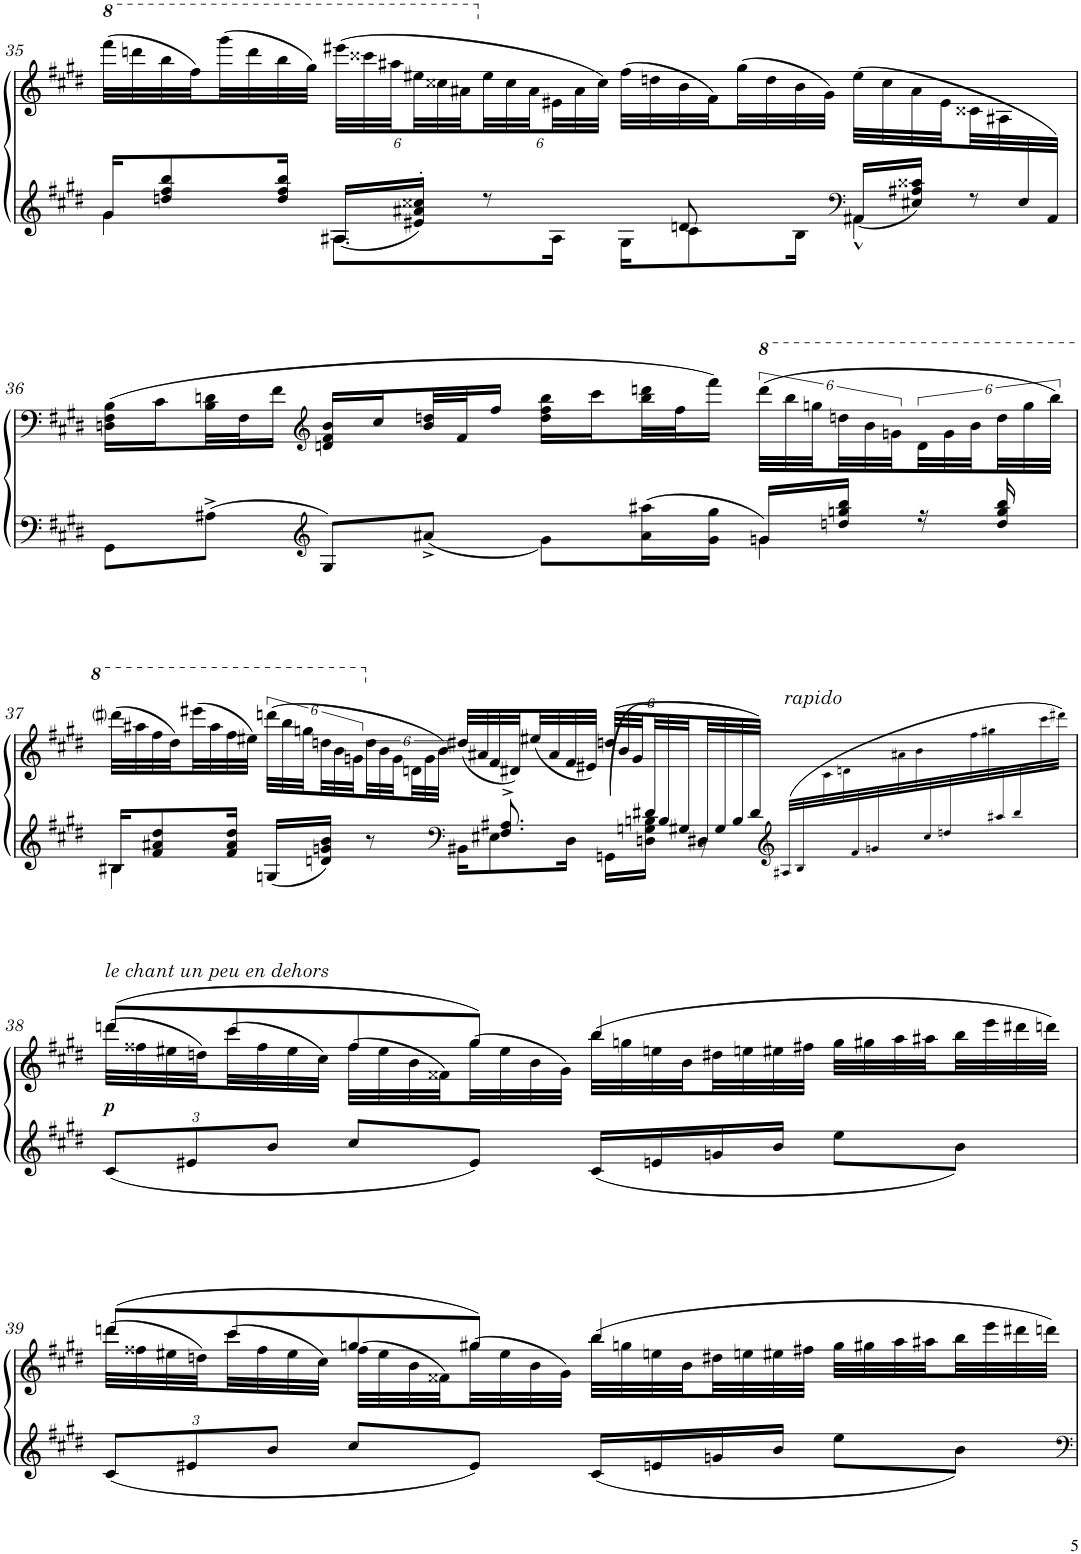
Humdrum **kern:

**kern	**kern	**dynam
*part1	*part1	*part1
*staff2	*staff1	*staff1/2
*I"Piano	*	*
*I'Pno	*	*
!!LO:PB:g=z
*clefG2	*clefG2	*
*k[f#c#g#d#]	*k[f#c#g#d#]	*
*M4/4	*M4/4	*
*met(c)	*met(c)	*
=35	=35	=35
*^	*	*
*	*^	*	*
*	*	*	*8va	*
2...ryy	16g#/KL	4g#\	(32ffff#\LLL	.
.	.	.	32ddddn\	.
.	8ddn/ 8ff#/ 8bb/	.	32bbb\	.
.	.	.	32fff#\)	.
.	.	.	(32gggg#\	.
.	.	.	32dddd\	.
.	16dd/ 16ff#/ 16bb/Jk	.	32bbb\	.
.	.	.	32ggg#\JJJ)	.
*	*	*	*Xbrackettup	*
.	16A#X/LL	8.A#\L	(48eeee#X\LLL	.
.	.	.	48cccc##X\	.
.	.	.	48aaa#X\JJ	.
.	16e#X/' 16a#X/' 16cc##X/'JJ	.	48eee#X\LL	.
.	.	.	48ccc##X\	.
.	.	.	48aa#X\	.
*	*	*	*X8va	*
.	8r	.	48ee#\	.
.	.	.	48cc##\	.
.	.	.	48a#\JJ	.
.	.	16A#\Jk	48e#X\LL	.
.	.	.	48a#\	.
.	.	.	48cc##\JJJ)	.
.	16ryy	16G#\KL	(32ff#\LLL	.
.	.	.	32ddn\	.
.	8dn/	8c#\	32b\	.
.	.	.	32f#\)	.
.	.	.	(32gg#\	.
.	.	.	32dd\	.
.	16ryy	16B\Jk	32b\	.
.	.	.	32g#\JJJ)	.
*clefF4	*	*	*	*
.	16AA#X^^/LL	4AA#\	(32ee#\LLL	.
.	.	.	32cc##\	.
.	16E#X/ 16A#X/ 16c##X/JJ	.	32a#\	.
.	.	.	32e#\	.
.	8r	.	32c##X\	.
.	.	.	32A#X\	.
32E#/	.	.	16ryy	.
32AA#/JJJ)	.	.	.	.
*	*v	*v	*	*
!!LO:LB:g=z
=36	=36	=36	=36
8GG#\L	2.ryy	(16Dn\ 16F#\ 16B\LL	.
.	.	16c#\	.
8A#X^>\J	.	32B\ 32dn\L	.
.	.	32F#\J	.
.	.	16f#\JJ	.
*clefG2	*	*clefG2	*
8G#/L	.	16dn/ 16f#/ 16b/LL	.
.	.	16cc#/	.
8a#X^</J	.	32b/ 32ddn/L	.
.	.	32f#/J	.
.	.	16ff#/JJ	.
8g#\L	.	16dd\ 16ff#\ 16bb\LL	.
.	.	16ccc#\	.
16a#\ 16aa#X\L	.	32bb\ 32dddn\L	.
.	.	32ff#\J	.
16g#\ 16gg#\JJ	.	16fff#\JJ)	.
*	*	*8va	*
*	*	*brackettup	*
16gn/LL	4g\	(48dddd\LLL	.
.	.	48bbb\	.
.	.	48gggn\JJ	.
16ddn/ 16ggn/ 16bb/JJ	.	48dddn\LL	.
.	.	48bb\	.
.	.	48ggn\	.
16r	.	48dd\	.
.	.	48gg\	.
.	.	48bb\JJ	.
16dd/ 16gg/ 16bb/	.	48ddd\LL	.
.	.	48ggg\	.
.	.	48bbb\JJJ)	.
!!LO:LB:g=z
=37	=37	=37	=37
*	*^	*^	*
16ryy	16B#X/KL	4B#\	(32dddd#i\LLL	16ryy	.
.	.	.	32aaa#X\	.	.
*	*	*	*v	*v	*
.	8f#/ 8a#X/ 8dd#/	.	32fff#\	.
.	.	.	32ddd#\)	.
.	.	.	(32eeee#X\	.
.	.	.	32aaa#\	.
.	16f#/ 16a#/ 16dd#/Jk	.	32fff#\	.
.	.	.	32eee#X\JJJ)	.
.	16Gn/LL	4ryy	(48ddddn\LLL	.
.	.	.	48bbb\	.
.	.	.	48gggn\JJ	.
.	16dn/ 16gn/ 16b/JJ	.	48dddn\LL	.
.	.	.	48bb\	.
.	.	.	48ggn\	.
*	*	*	*X8va	*
.	8r	.	48dd\	.
.	.	.	48b\	.
.	.	.	48g\JJ	.
.	.	.	48dn\LL	.
.	.	.	48g\	.
.	.	.	48b\JJJ)	.
*clefF4	*	*	*	*
.	16ryy	16BB#X\KL	(32dd#X/LLL	.
.	.	.	32a#X/	.
.	8.F#/^ 8.A#X/^	8E#X\	32f#/	.
.	.	.	32d#X/)	.
.	.	.	(32ee#X/	.
.	.	.	32a#/	.
.	.	16D#\Jk	32f#/	.
.	.	.	32e#X/JJJ)	.
*	*	*	*Xbrackettup	*
.	4ryy	16GGn\LL	(>48ddn/LLL	.
.	.	.	48b/	.
.	.	.	48g/JJ	.
48d#X/LL	.	16Dn\ 16Gn\ 16Bn\JJ	8.ryy	.
48B/	.	.	.	.
48G#X/	.	.	.	.
32D#X/	.	8r	.	.
32G#/	.	.	.	.
32B/	.	.	.	.
32d#/JJJ)	.	.	.	.
*clefG2	*	*	*	*
!LO:TX:a:i:t=rapido	!	!	!	!
2ryy	(32A#X!/LLL	2ryy	2ryy	.
.	32B!/	.	.	.
*	*	*	*^	*
.	16ryy	.	.	32c#!\	.
.	.	.	.	32dn!\	.
.	32f#!/	.	.	16ryy	.
.	32gn!/	.	.	.	.
.	16ryy	.	.	32a#X!\	.
.	.	.	.	32b!\	.
.	32cc#!/	.	.	16ryy	.
.	32ddn!/	.	.	.	.
.	16ryy	.	.	32ff#!\	.
.	.	.	.	32gg#X!\	.
.	32aa#X!/	.	.	16ryy	.
.	32bb!/	.	.	.	.
.	16ryy	.	.	32ccc#!\	.
.	.	.	.	32ddd#X!\JJJ)	.
*v	*v	*v	*	*	*
!!LO:LB:g=z	!!
=38	=38	=38	=38
*Xbrackettup	*	*	*
!	!LO:TX:a:i:t=le chant un peu en dehors	!	!
!	!	!	!LO:DY:b
12c#/L	(8dddn/L	(>32ddd\LLL	p
.	.	32ff##X\	.
.	.	32ee#X\	.
12e#X/	.	.	.
.	.	32ddn\)	.
.	8ccc#/	(>32ccc#\	.
.	.	32ff##\	.
12b/J	.	.	.
.	.	32ee#\	.
.	.	32cc#\JJJ)	.
8cc#/L	8ff##/	(>32ff##\LLL	.
.	.	32ee#\	.
.	.	32b\	.
.	.	32f##X\)	.
8e#/J	8gg#/J)	(>32gg#\	.
.	.	32ee#\	.
.	.	32b\	.
.	.	32g#\JJJ)	.
16c#/LL	4bb/	(>32bb\LLL	.
.	.	32ggn\	.
16en/	.	32een\	.
.	.	32b\	.
16gn/	.	32dd#X\	.
.	.	32een\	.
16b/JJ	.	32ee#X\	.
.	.	32ff#X\JJJ	.
8ee\L	4ryy	32gg\LLL	.
.	.	32gg#X\	.
.	.	32aa\	.
.	.	32aa#X\	.
8b\J	.	32bb\	.
.	.	32eee\	.
.	.	32ddd#X\	.
.	.	32dddn\JJJ)	.
!!LO:LB:g=z	!!
=39	=39	=39	=39
12c#/L	(8dddn/L	(>32ddd\LLL	.
.	.	32ff##X\	.
.	.	32ee#X\	.
12e#X/	.	.	.
.	.	32ddn\)	.
.	8ccc#/	(>32ccc#\	.
.	.	32ff##\	.
12b/J	.	.	.
.	.	32ee#\	.
.	.	32cc#\JJJ)	.
8cc#/L	8ggn/	(>32ff##\LLL	.
.	.	32ee#\	.
.	.	32b\	.
.	.	32f##X\)	.
8e#/J	8gg#X/J)	(>32gg#\	.
.	.	32ee#\	.
.	.	32b\	.
.	.	32g#\JJJ)	.
16c#/LL	4bb/	(>32bb\LLL	.
.	.	32ggn\	.
16en/	.	32een\	.
.	.	32b\	.
16gn/	.	32dd#X\	.
.	.	32een\	.
16b/JJ	.	32ee#X\	.
.	.	32ff#X\JJJ	.
8ee\L	4ryy	32gg\LLL	.
.	.	32gg#X\	.
.	.	32aa\	.
.	.	32aa#X\	.
8b\J	.	32bb\	.
.	.	32eee\	.
.	.	32ddd#X\	.
.	.	32dddn\JJJ)	.
*	*v	*v	*
=	=	=
*-	*-	*-
